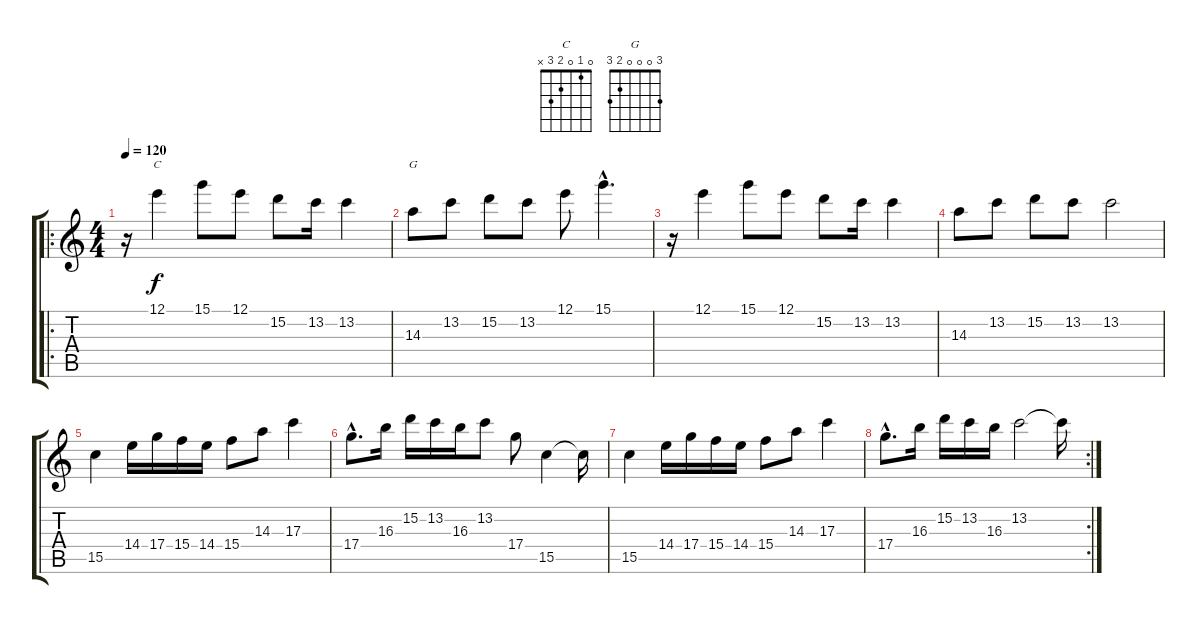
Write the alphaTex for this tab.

\track "" {instrument electricguitarclean}
\staff {score tabs}
\tuning (E4 B3 G3 D3 A2 E2) {hide}
\chord ("C" 0 1 0 2 3 x)
\chord ("G" 3 0 0 0 2 3)
\ro
\ts (4 4)
\tempo 120
\clef g2
\ks c
r.16{dy f instrument electricguitarclean} 12.1.4{ch "C"} 15.1.8 12.1.8 15.2.8 13.2.16 13.2.4 |
14.3.8{ch "G"} 13.2.8 15.2.8 13.2.8 12.1.8 15.1{hac}.4{d} |
r.16 12.1.4 15.1.8 12.1.8 15.2.8 13.2.16 13.2.4 |
14.3.8 13.2.8 15.2.8 13.2.8 13.2.2 |
15.5.4 14.4.16 17.4.16 15.4.16 14.4.16 15.4.8 14.3.8 17.3.4 |
17.4{hac}.8{d} 16.3.16 15.2.16 13.2.16 16.3.16 13.2.8 17.4.8 15.5.4 15.5{t}.16 |
15.5.4 14.4.16 17.4.16 15.4.16 14.4.16 15.4.8 14.3.8 17.3.4 |
\rc 2
17.4{hac}.8{d} 16.3.16 15.2.16 13.2.16 16.3.16 13.2.2 13.2{t}.16
